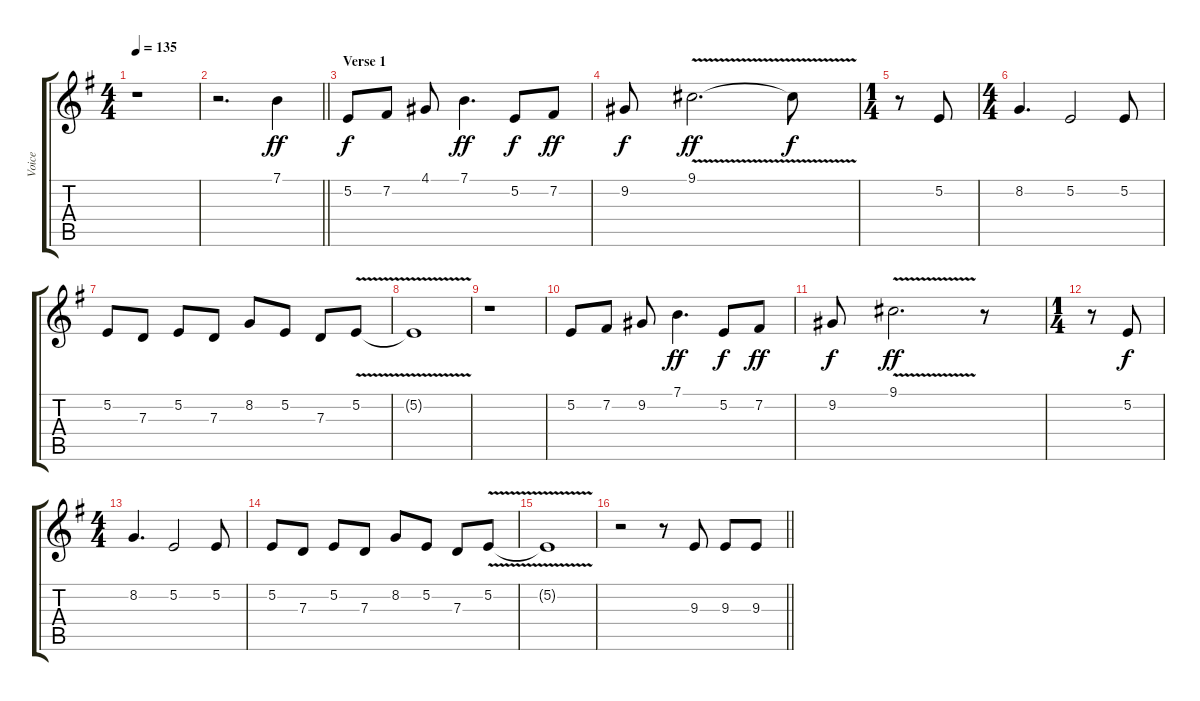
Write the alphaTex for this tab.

\track ("Voice" "Voice") {instrument flute}
\staff {score tabs}
\tuning (E4 B3 G3 D3 A2 E2) {hide}
\ts (4 4)
\tempo 135
\clef g2
\ks g
r.1{dy ff} |
\barLineRight lightlight
r.2{d} 7.1.4 |
\section ("" "Verse 1")
5.2.8{dy f} 7.2.8 4.1.8 7.1.4{d dy ff} 5.2.8{dy f} 7.2.8{dy ff} |
9.2.8{dy f} 9.1{v}.2{d dy ff} 9.1{t}.8{dy f} |
\ts (1 4)
r.8 5.2.8 |
\ts (4 4)
8.2.4{d} 5.2.2 5.2.8 |
5.2.8 7.3.8 5.2.8 7.3.8 8.2.8 5.2.8 7.3.8 5.2{v}.8 |
5.2{t}.1 |
r.1 |
5.2.8 7.2.8 9.2.8 7.1.4{d dy ff} 5.2.8{dy f} 7.2.8{dy ff} |
9.2.8{dy f} 9.1{v}.2{d dy ff} r.8 |
\ts (1 4)
r.8 5.2.8{dy f} |
\ts (4 4)
8.2.4{d} 5.2.2 5.2.8 |
5.2.8 7.3.8 5.2.8 7.3.8 8.2.8 5.2.8 7.3.8 5.2{v}.8 |
5.2{t}.1 |
\barLineRight lightlight
r.2 r.8 9.3.8 9.3.8 9.3.8
